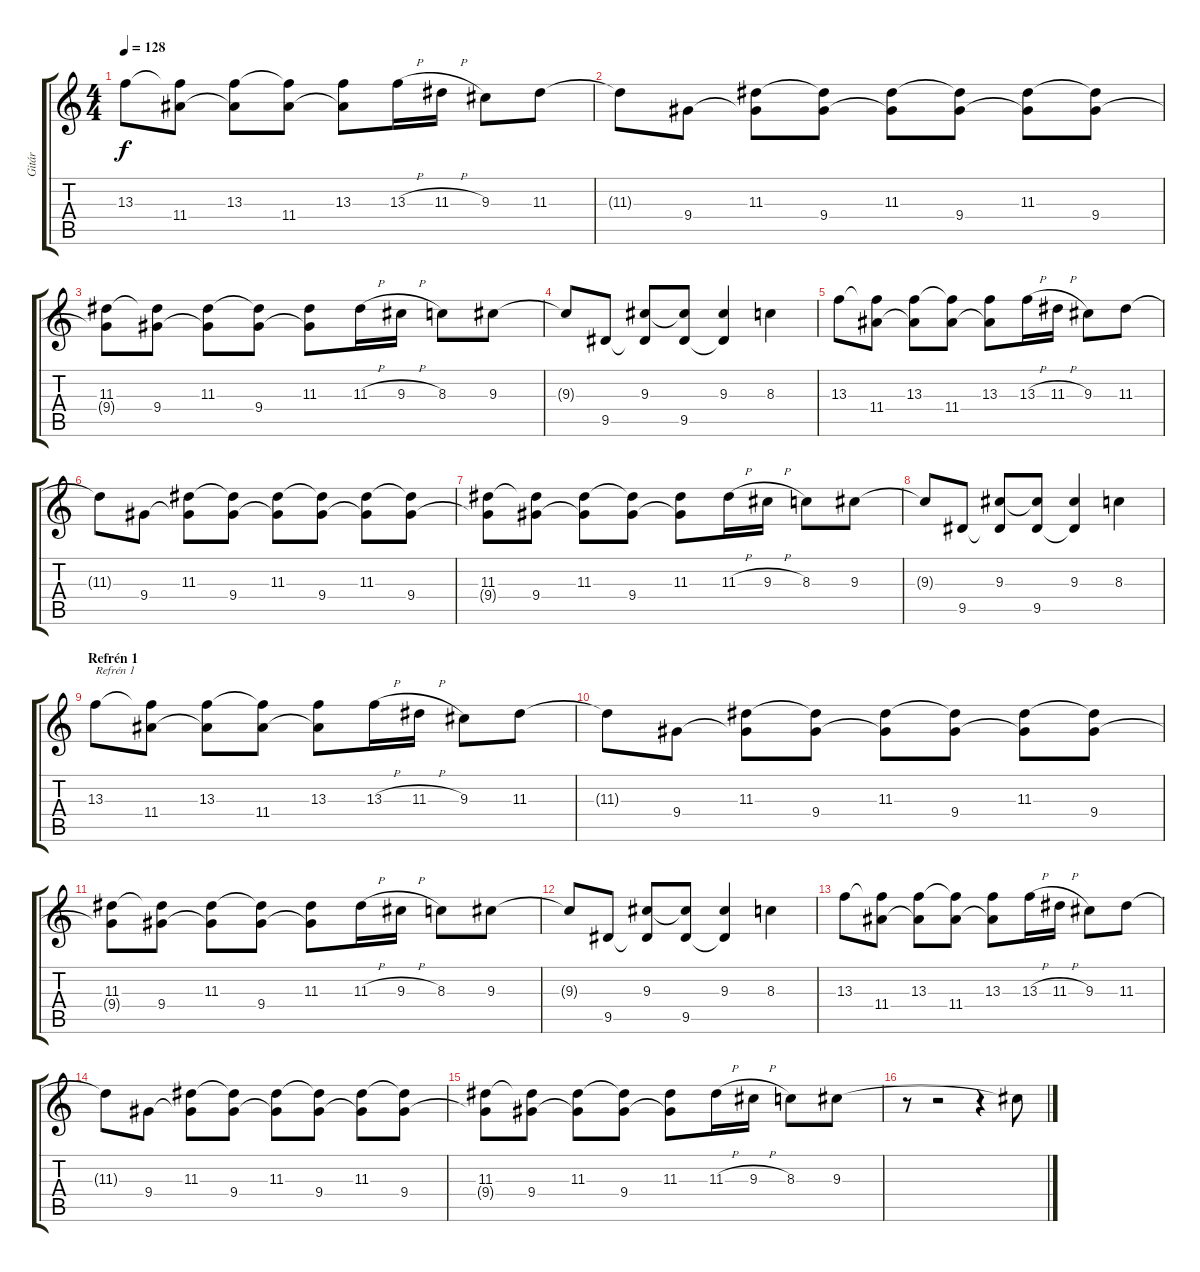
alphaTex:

\track ("Gitár" "Gitár") {instrument overdrivenguitar}
\staff {score tabs}
\tuning (Db4 Ab3 E3 B2 Gb2 Db2) {hide}
\ts (4 4)
\tempo 128
\clef g2
\ks c
13.3.8{dy f instrument overdrivenguitar} (13.3{t} 11.4).8 (13.3 11.4{t}).8 (13.3{t} 11.4).8 (13.3 11.4{t}).8 13.3{h}.16 11.3{h}.16 9.3.8 11.3.8 |
11.3{t}.8 9.4.8 (11.3 9.4{t}).8 (11.3{t} 9.4).8 (11.3 9.4{t}).8 (11.3{t} 9.4).8 (11.3 9.4{t}).8 (11.3{t} 9.4).8 |
(11.3 9.4{t}).8 (11.3{t} 9.4).8 (11.3 9.4{t}).8 (11.3{t} 9.4).8 (11.3 9.4{t}).8 11.3{h}.16 9.3{h}.16 8.3.8 9.3.8 |
9.3{t}.8 9.5.8 (9.3 9.5{t}).8 (9.3{t} 9.5).8 (9.3 9.5{t}).4 8.3.4 |
13.3.8 (13.3{t} 11.4).8 (13.3 11.4{t}).8 (13.3{t} 11.4).8 (13.3 11.4{t}).8 13.3{h}.16 11.3{h}.16 9.3.8 11.3.8 |
11.3{t}.8 9.4.8 (11.3 9.4{t}).8 (11.3{t} 9.4).8 (11.3 9.4{t}).8 (11.3{t} 9.4).8 (11.3 9.4{t}).8 (11.3{t} 9.4).8 |
(11.3 9.4{t}).8 (11.3{t} 9.4).8 (11.3 9.4{t}).8 (11.3{t} 9.4).8 (11.3 9.4{t}).8 11.3{h}.16 9.3{h}.16 8.3.8 9.3.8 |
9.3{t}.8 9.5.8 (9.3 9.5{t}).8 (9.3{t} 9.5).8 (9.3 9.5{t}).4 8.3.4 |
\section ("" "Refrén 1")
13.3.8{txt "Refrén 1"} (13.3{t} 11.4).8 (13.3 11.4{t}).8 (13.3{t} 11.4).8 (13.3 11.4{t}).8 13.3{h}.16 11.3{h}.16 9.3.8 11.3.8 |
11.3{t}.8 9.4.8 (11.3 9.4{t}).8 (11.3{t} 9.4).8 (11.3 9.4{t}).8 (11.3{t} 9.4).8 (11.3 9.4{t}).8 (11.3{t} 9.4).8 |
(11.3 9.4{t}).8 (11.3{t} 9.4).8 (11.3 9.4{t}).8 (11.3{t} 9.4).8 (11.3 9.4{t}).8 11.3{h}.16 9.3{h}.16 8.3.8 9.3.8 |
9.3{t}.8 9.5.8 (9.3 9.5{t}).8 (9.3{t} 9.5).8 (9.3 9.5{t}).4 8.3.4 |
13.3.8 (13.3{t} 11.4).8 (13.3 11.4{t}).8 (13.3{t} 11.4).8 (13.3 11.4{t}).8 13.3{h}.16 11.3{h}.16 9.3.8 11.3.8 |
11.3{t}.8 9.4.8 (11.3 9.4{t}).8 (11.3{t} 9.4).8 (11.3 9.4{t}).8 (11.3{t} 9.4).8 (11.3 9.4{t}).8 (11.3{t} 9.4).8 |
(11.3 9.4{t}).8 (11.3{t} 9.4).8 (11.3 9.4{t}).8 (11.3{t} 9.4).8 (11.3 9.4{t}).8 11.3{h}.16 9.3{h}.16 8.3.8 9.3.8 |
r.8 r.2 r.4 9.3{t}.8
